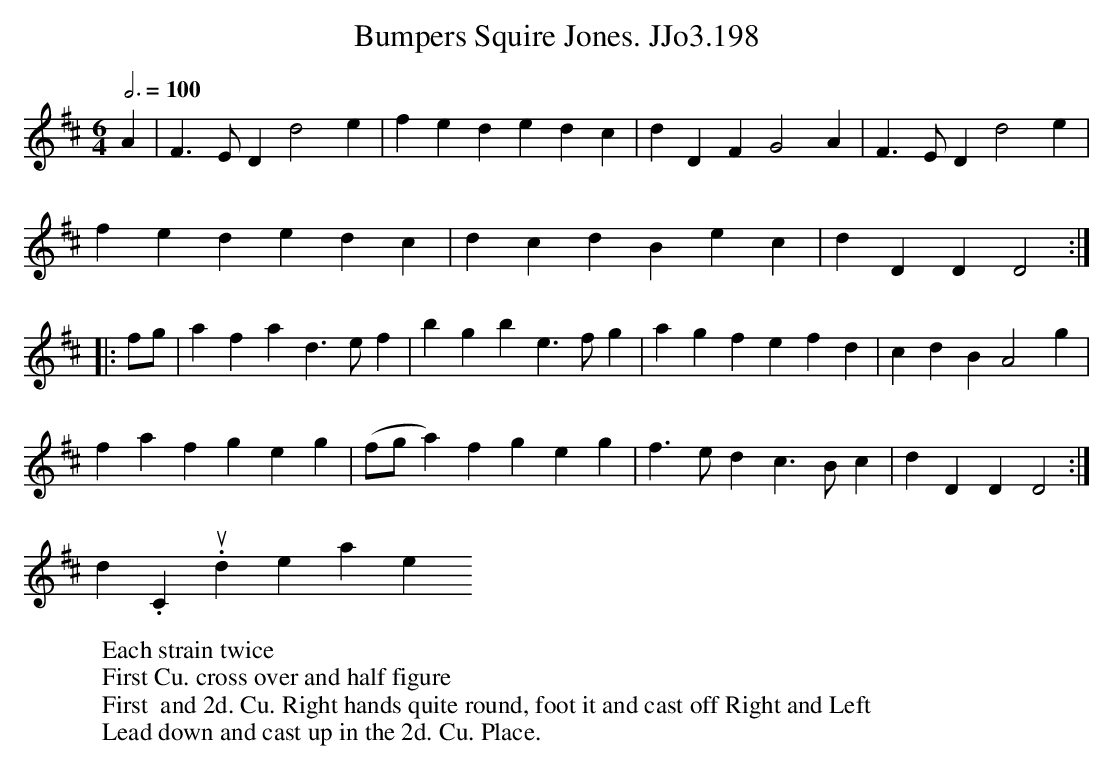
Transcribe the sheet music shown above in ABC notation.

X:1
T:Bumpers Squire Jones. JJo3.198
M:6/4
L:1/4
Q:3/4=100
K:D
A | F>ED d2e | fed edc | dDF G2 A | F>ED d2e |
fed edc | dcd Bec | dDD D2 :|
|: f/g/ |afa d>ef | bgb e>fg | agf efd | cdBA2g |
faf geg | (f/g/a)f geg | f>ed c>Bc | dDDD2 :|
W:Each strain twice
W:First Cu. cross over and half figure
2d. Cu. do the same
W:First  and 2d. Cu. Right hands quite round, foot it and cast off Right and Left
W:Lead down and cast up in the 2d. Cu. Place.
